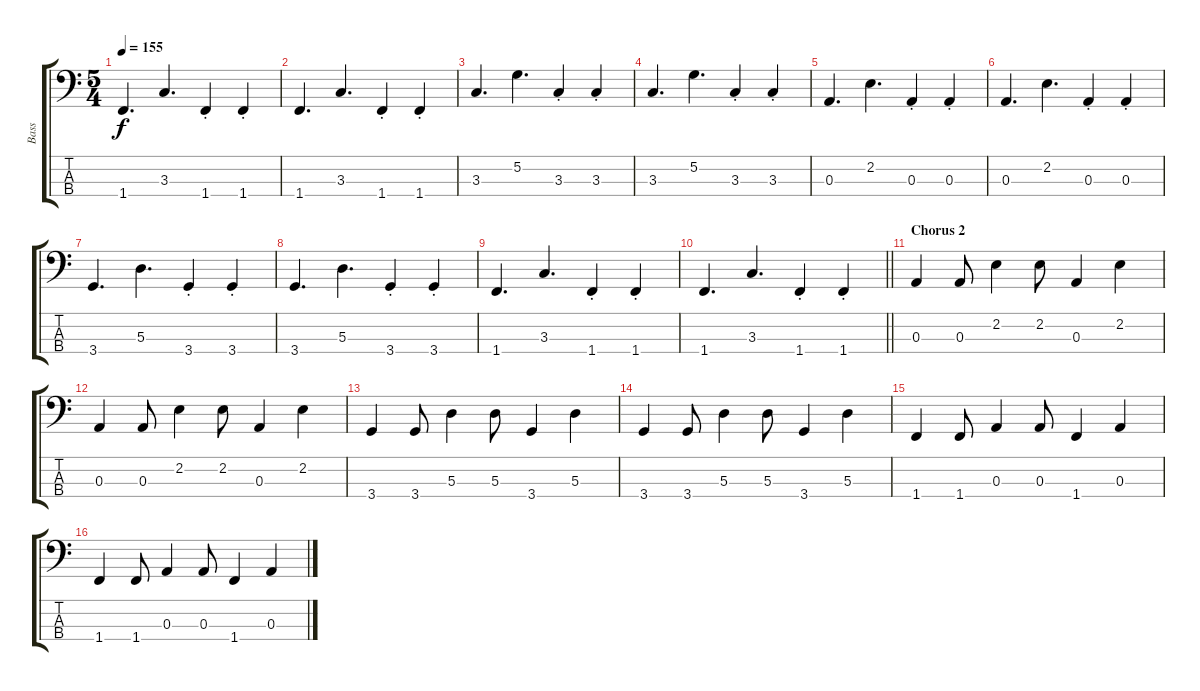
\track ("Bass" "Bass") {instrument electricbassfinger}
\staff {score tabs}
\tuning (G2 D2 A1 E1) {hide}
\ts (5 4)
\tempo 155
\clef f4
\ks c
1.4.4{d dy f} 3.3.4{d} 1.4{st}.4 1.4{st}.4 |
1.4.4{d} 3.3.4{d} 1.4{st}.4 1.4{st}.4 |
3.3.4{d} 5.2.4{d} 3.3{st}.4 3.3{st}.4 |
3.3.4{d} 5.2.4{d} 3.3{st}.4 3.3{st}.4 |
0.3.4{d} 2.2.4{d} 0.3{st}.4 0.3{st}.4 |
0.3.4{d} 2.2.4{d} 0.3{st}.4 0.3{st}.4 |
3.4.4{d} 5.3.4{d} 3.4{st}.4 3.4{st}.4 |
3.4.4{d} 5.3.4{d} 3.4{st}.4 3.4{st}.4 |
1.4.4{d} 3.3.4{d} 1.4{st}.4 1.4{st}.4 |
\barLineRight lightlight
1.4.4{d} 3.3.4{d} 1.4{st}.4 1.4{st}.4 |
\section ("" "Chorus 2")
0.3.4 0.3.8 2.2.4 2.2.8 0.3.4 2.2.4 |
0.3.4 0.3.8 2.2.4 2.2.8 0.3.4 2.2.4 |
3.4.4 3.4.8 5.3.4 5.3.8 3.4.4 5.3.4 |
3.4.4 3.4.8 5.3.4 5.3.8 3.4.4 5.3.4 |
1.4.4 1.4.8 0.3.4 0.3.8 1.4.4 0.3.4 |
1.4.4 1.4.8 0.3.4 0.3.8 1.4.4 0.3.4
